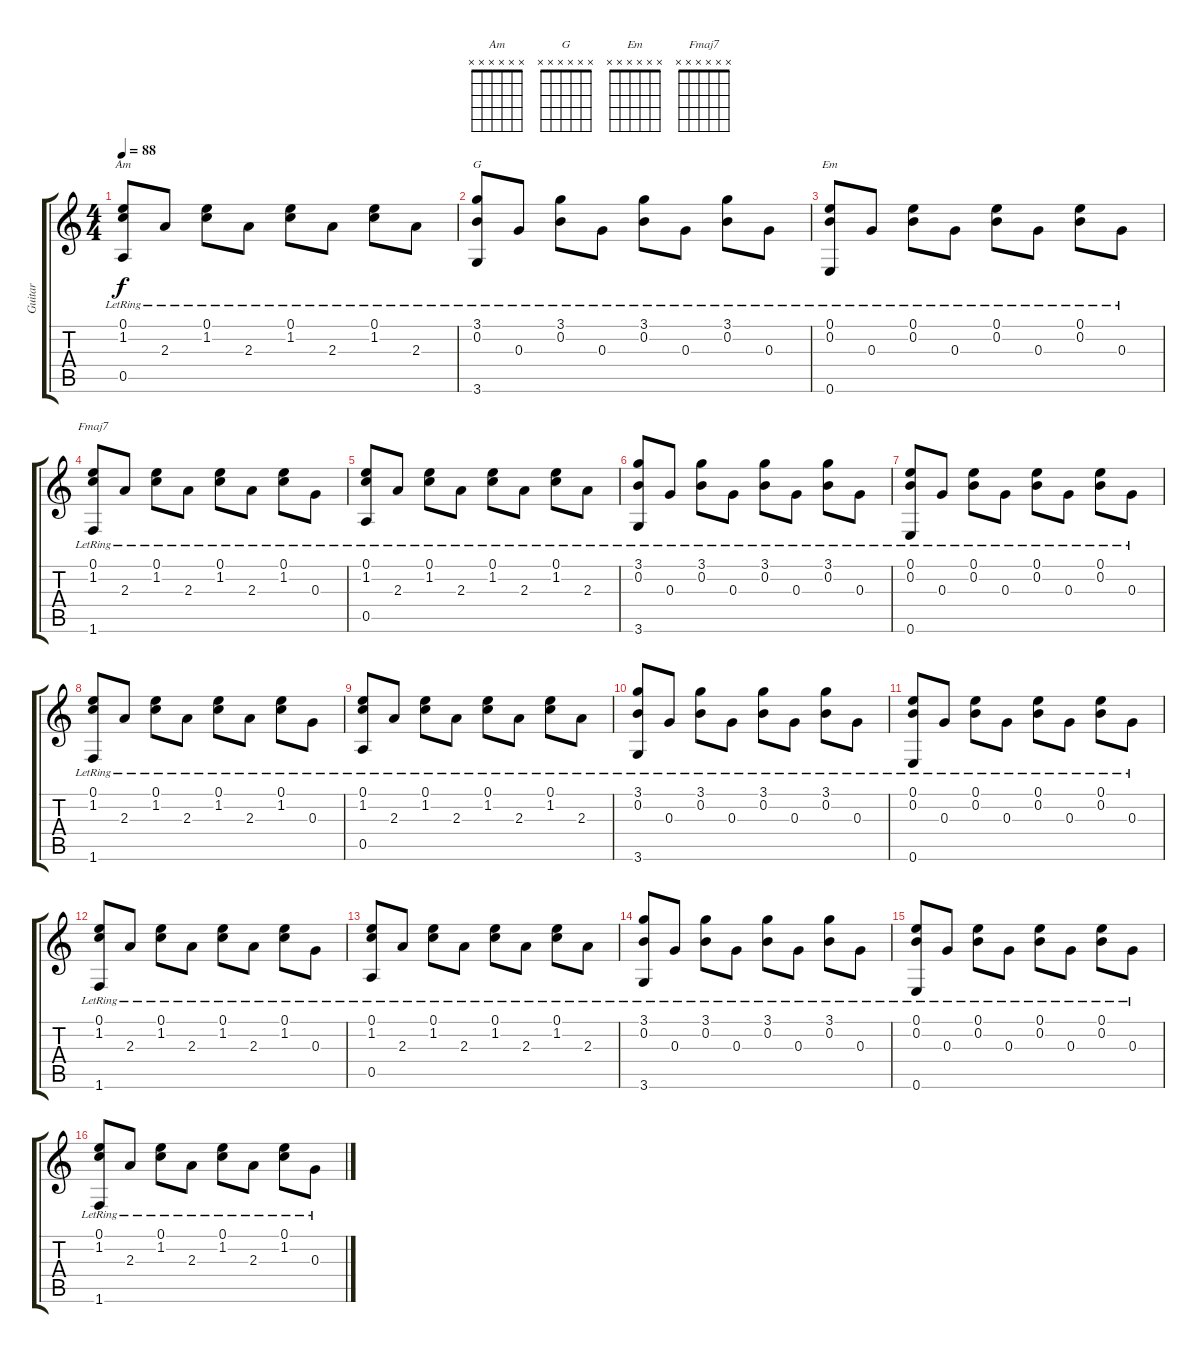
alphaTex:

\track ("Guitar" "Guitar") {instrument acousticguitarnylon}
\staff {score tabs}
\tuning (E4 B3 G3 D3 A2 E2) {hide}
\chord ("Am" x x x x x x)
\chord ("G" x x x x x x)
\chord ("Em" x x x x x x)
\chord ("Fmaj7" x x x x x x)
\ts (4 4)
\tempo 88
\clef g2
\ks c
(0.1{lr} 1.2{lr} 0.5{lr}).8{ch "Am" dy f} 2.3{lr}.8 (0.1{lr} 1.2{lr}).8 2.3{lr}.8 (0.1{lr} 1.2{lr}).8 2.3{lr}.8 (0.1{lr} 1.2{lr}).8 2.3{lr}.8 |
(3.1{lr} 0.2{lr} 3.6{lr}).8{ch "G"} 0.3{lr}.8 (3.1{lr} 0.2{lr}).8 0.3{lr}.8 (3.1{lr} 0.2{lr}).8 0.3{lr}.8 (3.1{lr} 0.2{lr}).8 0.3{lr}.8 |
(0.1{lr} 0.2{lr} 0.6{lr}).8{ch "Em"} 0.3{lr}.8 (0.1{lr} 0.2{lr}).8 0.3{lr}.8 (0.1{lr} 0.2{lr}).8 0.3{lr}.8 (0.1{lr} 0.2{lr}).8 0.3{lr}.8 |
(0.1{lr} 1.2{lr} 1.6{lr}).8{ch "Fmaj7"} 2.3{lr}.8 (0.1{lr} 1.2{lr}).8 2.3{lr}.8 (0.1{lr} 1.2{lr}).8 2.3{lr}.8 (0.1{lr} 1.2{lr}).8 0.3{lr}.8 |
(0.1{lr} 1.2{lr} 0.5{lr}).8 2.3{lr}.8 (0.1{lr} 1.2{lr}).8 2.3{lr}.8 (0.1{lr} 1.2{lr}).8 2.3{lr}.8 (0.1{lr} 1.2{lr}).8 2.3{lr}.8 |
(3.1{lr} 0.2{lr} 3.6{lr}).8 0.3{lr}.8 (3.1{lr} 0.2{lr}).8 0.3{lr}.8 (3.1{lr} 0.2{lr}).8 0.3{lr}.8 (3.1{lr} 0.2{lr}).8 0.3{lr}.8 |
(0.1{lr} 0.2{lr} 0.6{lr}).8 0.3{lr}.8 (0.1{lr} 0.2{lr}).8 0.3{lr}.8 (0.1{lr} 0.2{lr}).8 0.3{lr}.8 (0.1{lr} 0.2{lr}).8 0.3{lr}.8 |
(0.1{lr} 1.2{lr} 1.6{lr}).8 2.3{lr}.8 (0.1{lr} 1.2{lr}).8 2.3{lr}.8 (0.1{lr} 1.2{lr}).8 2.3{lr}.8 (0.1{lr} 1.2{lr}).8 0.3{lr}.8 |
(0.1{lr} 1.2{lr} 0.5{lr}).8 2.3{lr}.8 (0.1{lr} 1.2{lr}).8 2.3{lr}.8 (0.1{lr} 1.2{lr}).8 2.3{lr}.8 (0.1{lr} 1.2{lr}).8 2.3{lr}.8 |
(3.1{lr} 0.2{lr} 3.6{lr}).8 0.3{lr}.8 (3.1{lr} 0.2{lr}).8 0.3{lr}.8 (3.1{lr} 0.2{lr}).8 0.3{lr}.8 (3.1{lr} 0.2{lr}).8 0.3{lr}.8 |
(0.1{lr} 0.2{lr} 0.6{lr}).8 0.3{lr}.8 (0.1{lr} 0.2{lr}).8 0.3{lr}.8 (0.1{lr} 0.2{lr}).8 0.3{lr}.8 (0.1{lr} 0.2{lr}).8 0.3{lr}.8 |
(0.1{lr} 1.2{lr} 1.6{lr}).8 2.3{lr}.8 (0.1{lr} 1.2{lr}).8 2.3{lr}.8 (0.1{lr} 1.2{lr}).8 2.3{lr}.8 (0.1{lr} 1.2{lr}).8 0.3{lr}.8 |
(0.1{lr} 1.2{lr} 0.5{lr}).8 2.3{lr}.8 (0.1{lr} 1.2{lr}).8 2.3{lr}.8 (0.1{lr} 1.2{lr}).8 2.3{lr}.8 (0.1{lr} 1.2{lr}).8 2.3{lr}.8 |
(3.1{lr} 0.2{lr} 3.6{lr}).8 0.3{lr}.8 (3.1{lr} 0.2{lr}).8 0.3{lr}.8 (3.1{lr} 0.2{lr}).8 0.3{lr}.8 (3.1{lr} 0.2{lr}).8 0.3{lr}.8 |
(0.1{lr} 0.2{lr} 0.6{lr}).8 0.3{lr}.8 (0.1{lr} 0.2{lr}).8 0.3{lr}.8 (0.1{lr} 0.2{lr}).8 0.3{lr}.8 (0.1{lr} 0.2{lr}).8 0.3{lr}.8 |
(0.1{lr} 1.2{lr} 1.6{lr}).8 2.3{lr}.8 (0.1{lr} 1.2{lr}).8 2.3{lr}.8 (0.1{lr} 1.2{lr}).8 2.3{lr}.8 (0.1{lr} 1.2{lr}).8 0.3{lr}.8
